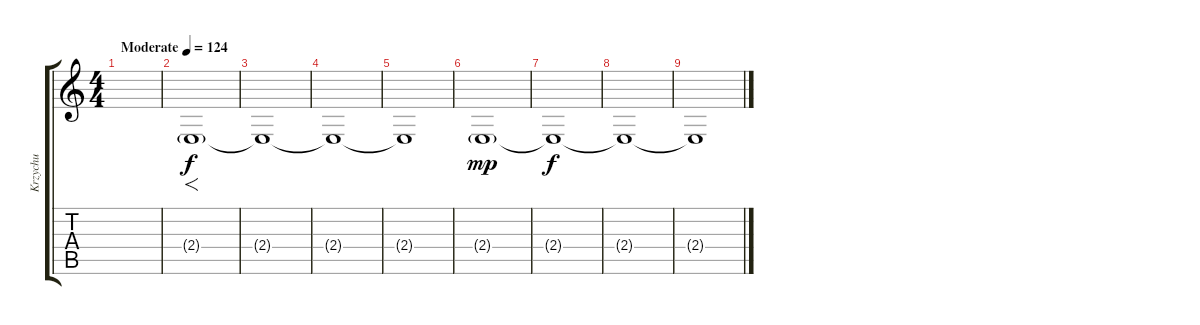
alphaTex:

\track ("Krzychu" "Krzychu") {instrument stringensemble1}
\staff {score tabs}
\tuning (E4 B3 G3 D3 A2 E2) {hide}
\ts (4 4)
\tempo (124 "Moderate")
\clef g2
\ks c
|
2.4{g}.1{f} |
2.4{t}.1{dy f} |
2.4{t}.1 |
2.4{t}.1 |
2.4{g}.1{dy mp} |
2.4{t}.1{dy f} |
2.4{t}.1 |
2.4{t}.1
